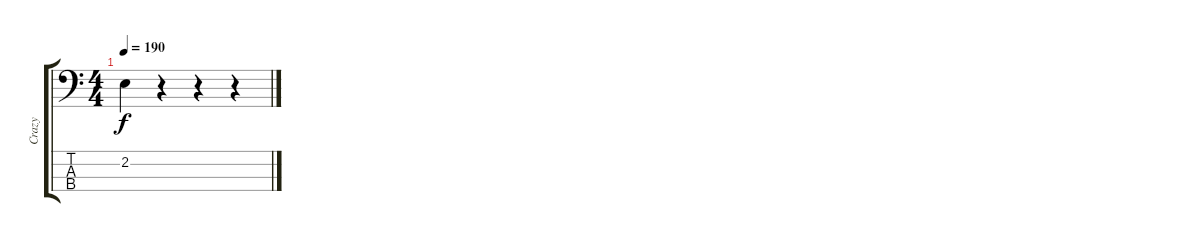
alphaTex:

\track ("Crazy" "Crazy") {instrument electricbassfinger}
\staff {score tabs}
\tuning (G2 D2 A1 E1) {hide}
\ts (4 4)
\tempo 190
\clef f4
\ks c
2.2.4{dy f} r.4 r.4 r.4
